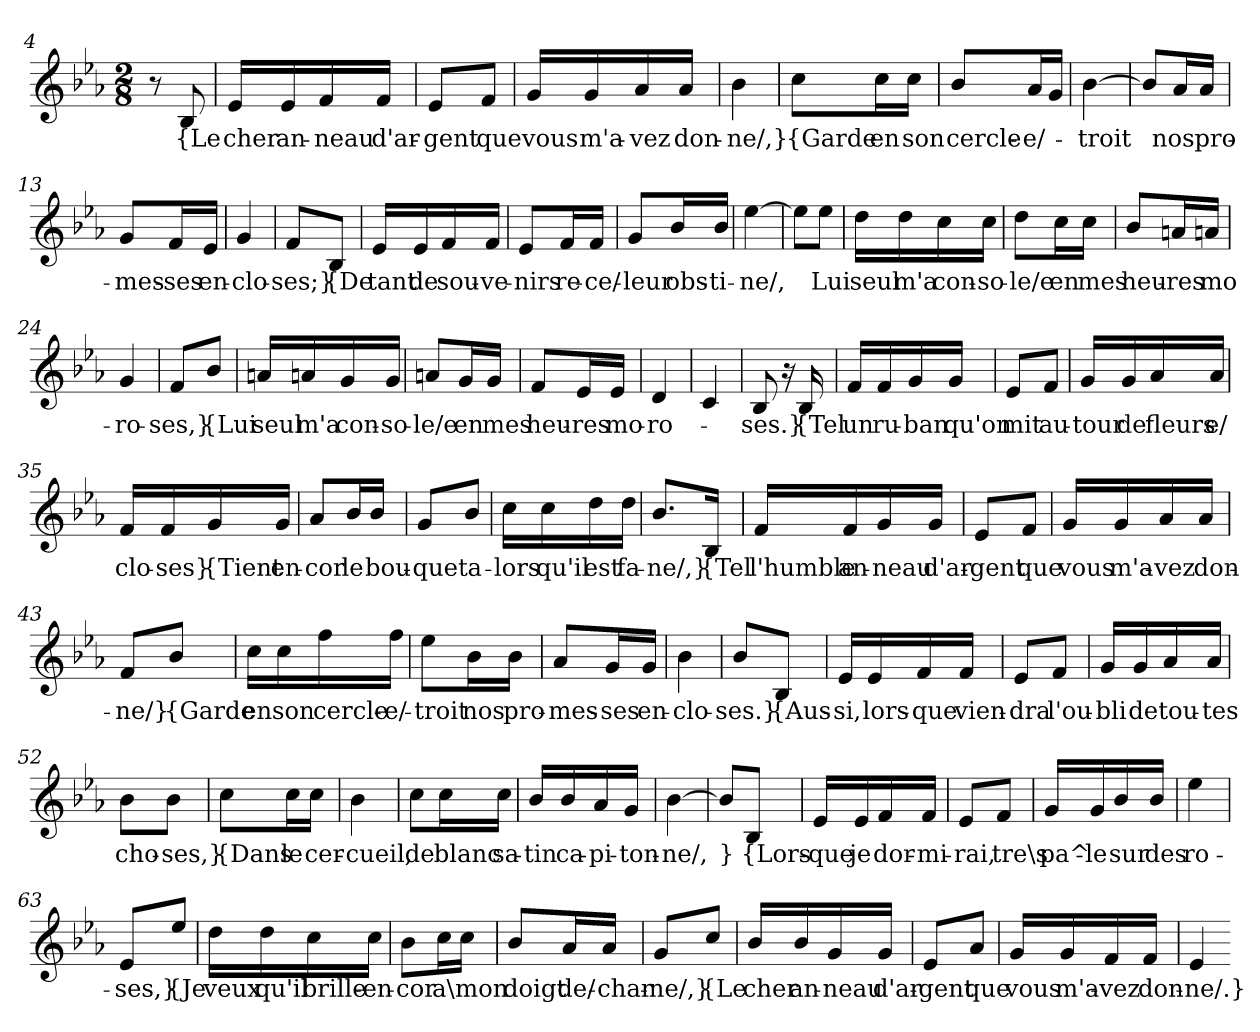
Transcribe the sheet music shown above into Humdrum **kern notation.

**kern	**text
*part1	*part1
*staff1	*staff1
*clefG2	*
*k[b-e-a-]	*
*M2/8	*
=4	=4
8r	.
8B-	{Le
=5	=5
16e-/LL	cher
16e-/	an-
16f/	-neau
16f/JJ	d'ar-
=6	=6
8e-/L	-gent
8f/J	que
=7	=7
16g/LL	vous
16g/	m'a-
16a-/	-vez
16a-/JJ	don-
=8	=8
4b-	-ne/,}
=9	=9
8cc\L	{Garde
16cc\L	en
16cc\JJ	son
=10	=10
8b-/L	cercle-
16a-/L	-e/-
16g/JJ	.
=11	=11
[4b-	-troit
=12	=12
8b-/L]	.
16a-/L	nos
16a-/JJ	pro-
=13	=13
8g/L	-mes-
16f/L	-ses
16e-/JJ	en-
=14	=14
4g	-clo-
=15	=15
8f/L	-ses;}
8B-/J	{De
=16	=16
16e-/LL	tant
16e-/	de
16f/	sou-
16f/JJ	-ve-
=17	=17
8e-/L	-nirs
16f/L	re-
16f/JJ	-ce/-
=18	=18
8g/L	-leur
16b-/L	obs-
16b-/JJ	-ti-
=19	=19
[4ee-	-ne/,
=20	=20
8ee-\L]	.
8ee-\J	Lui
=21	=21
16dd\LL	seul
16dd\	m'a
16cc\	con-
16cc\JJ	-so-
=22	=22
8dd\L	-le/e
16cc\L	en
16cc\JJ	mes
=23	=23
8b-/L	heu-
16an/L	-res
16an/JJ	mo-
=24	=24
4g	-ro-
=25	=25
8f/L	-ses,}
8b-/J	{Lui
=26	=26
16an/LL	seul
16an/	m'a
16g/	con-
16g/JJ	-so-
=27	=27
8an/L	-le/e
16g/L	en
16g/JJ	mes
=28	=28
8f/L	heu-
16e-/L	-res
16e-/JJ	mo-
=29	=29
4d	-ro-
=30	=30
4c	.
=31	=31
8B-	-ses.}
16r	.
16B-	{Tel
=32	=32
16f/LL	un
16f/	ru-
16g/	-ban
16g/JJ	qu'on
=33	=33
8e-/L	mit
8f/J	au-
=34	=34
16g/LL	-tour
16g/	de
16a-/	fleurs
16a-/JJ	e/
=35	=35
16f/LL	clo-
16f/	-ses}
16g/	{Tient
16g/JJ	en-
=36	=36
8a-/L	-cor
16b-/L	le
16b-/JJ	bou-
=37	=37
8g/L	-quet
8b-/J	a-
=38	=38
16cc\LL	-lors
16cc\	qu'il
16dd\	est
16dd\JJ	fa-
=39	=39
8.b-/L	-ne/,}
16B-/Jk	{Tel
=40	=40
16f/LL	l'humble
16f/	an-
16g/	-neau
16g/JJ	d'ar-
=41	=41
8e-/L	-gent
8f/J	que
=42	=42
16g/LL	vous
16g/	m'a-
16a-/	-vez
16a-/JJ	don-
=43	=43
8f/L	-ne/}
8b-/J	{Garde
=44	=44
16cc\LL	en
16cc\	son
16ff\	cercle-
16ff\JJ	-e/-
=45	=45
8ee-\L	-troit
16b-\L	nos
16b-\JJ	pro-
=46	=46
8a-/L	-mes-
16g/L	-ses
16g/JJ	en-
=47	=47
4b-	-clo-
=48	=48
8b-/L	-ses.}
8B-/J	{Aus-
=49	=49
16e-/LL	-si,
16e-/	lors-
16f/	-que
16f/JJ	vien-
=50	=50
8e-/L	-dra
8f/J	l'ou-
=51	=51
16g/LL	-bli
16g/	de
16a-/	tou-
16a-/JJ	-tes
=52	=52
8b-\L	cho-
8b-\J	-ses,}
=53	=53
8cc\L	{Dans
16cc\L	le
16cc\JJ	cer-
=54	=54
4b-	-cueil,
=55	=55
8cc\L	de
16cc\L	blanc
16cc\JJ	sa-
=56	=56
16b-/LL	-tin
16b-/	ca-
16a-/	-pi-
16g/JJ	-ton-
=57	=57
[4b-	-ne/,
=58	=58
8b-/L]	}
8B-/J	{Lors-
=59	=59
16e-/LL	-que
16e-/	je
16f/	dor-
16f/JJ	-mi-
=60	=60
8e-/L	-rai,
8f/J	tre\s
=61	=61
16g/LL	pa^-
16g/	-le
16b-/	sur
16b-/JJ	des
=62	=62
4ee-	ro-
=63	=63
8e-/L	-ses,}
8ee-/J	{Je
=64	=64
16dd\LL	veux
16dd\	qu'il
16cc\	brille-
16cc\JJ	-en-
=65	=65
8b-\L	-cor
16cc\L	a\
16cc\JJ	mon
=66	=66
8b-/L	doigt
16a-/L	de/-
16a-/JJ	-char-
=67	=67
8g/L	-ne/,}
8cc/J	{Le
=68	=68
16b-/LL	cher
16b-/	an-
16g/	-neau
16g/JJ	d'ar-
=69	=69
8e-/L	-gent
8a-/J	que
=70	=70
16g/LL	vous
16g/	m'a-
16f/	-vez
16f/JJ	don-
=71	=71
4e-	-ne/.}
=-	=-
*-	*-
